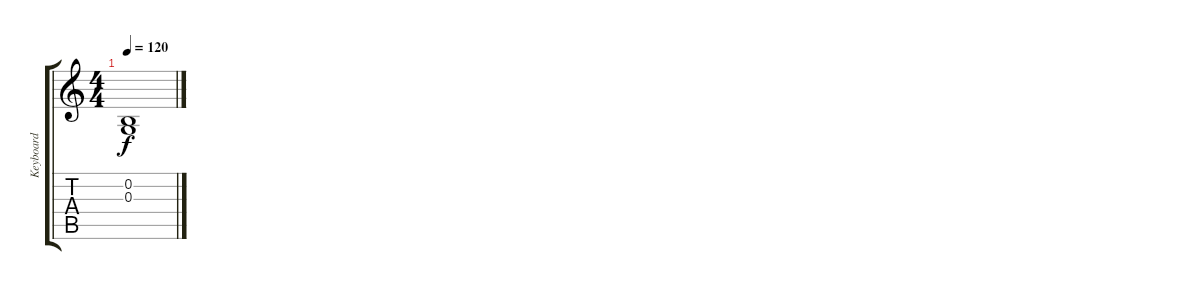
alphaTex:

\track ("Keyboard" "Keyboard") {instrument lead2sawtooth}
\staff {score tabs}
\tuning (E4 B3 G3 D3 A2 E2) {hide}
\ts (4 4)
\tempo 120
\clef g2
\ks c
(0.2 0.3).1{dy f}
